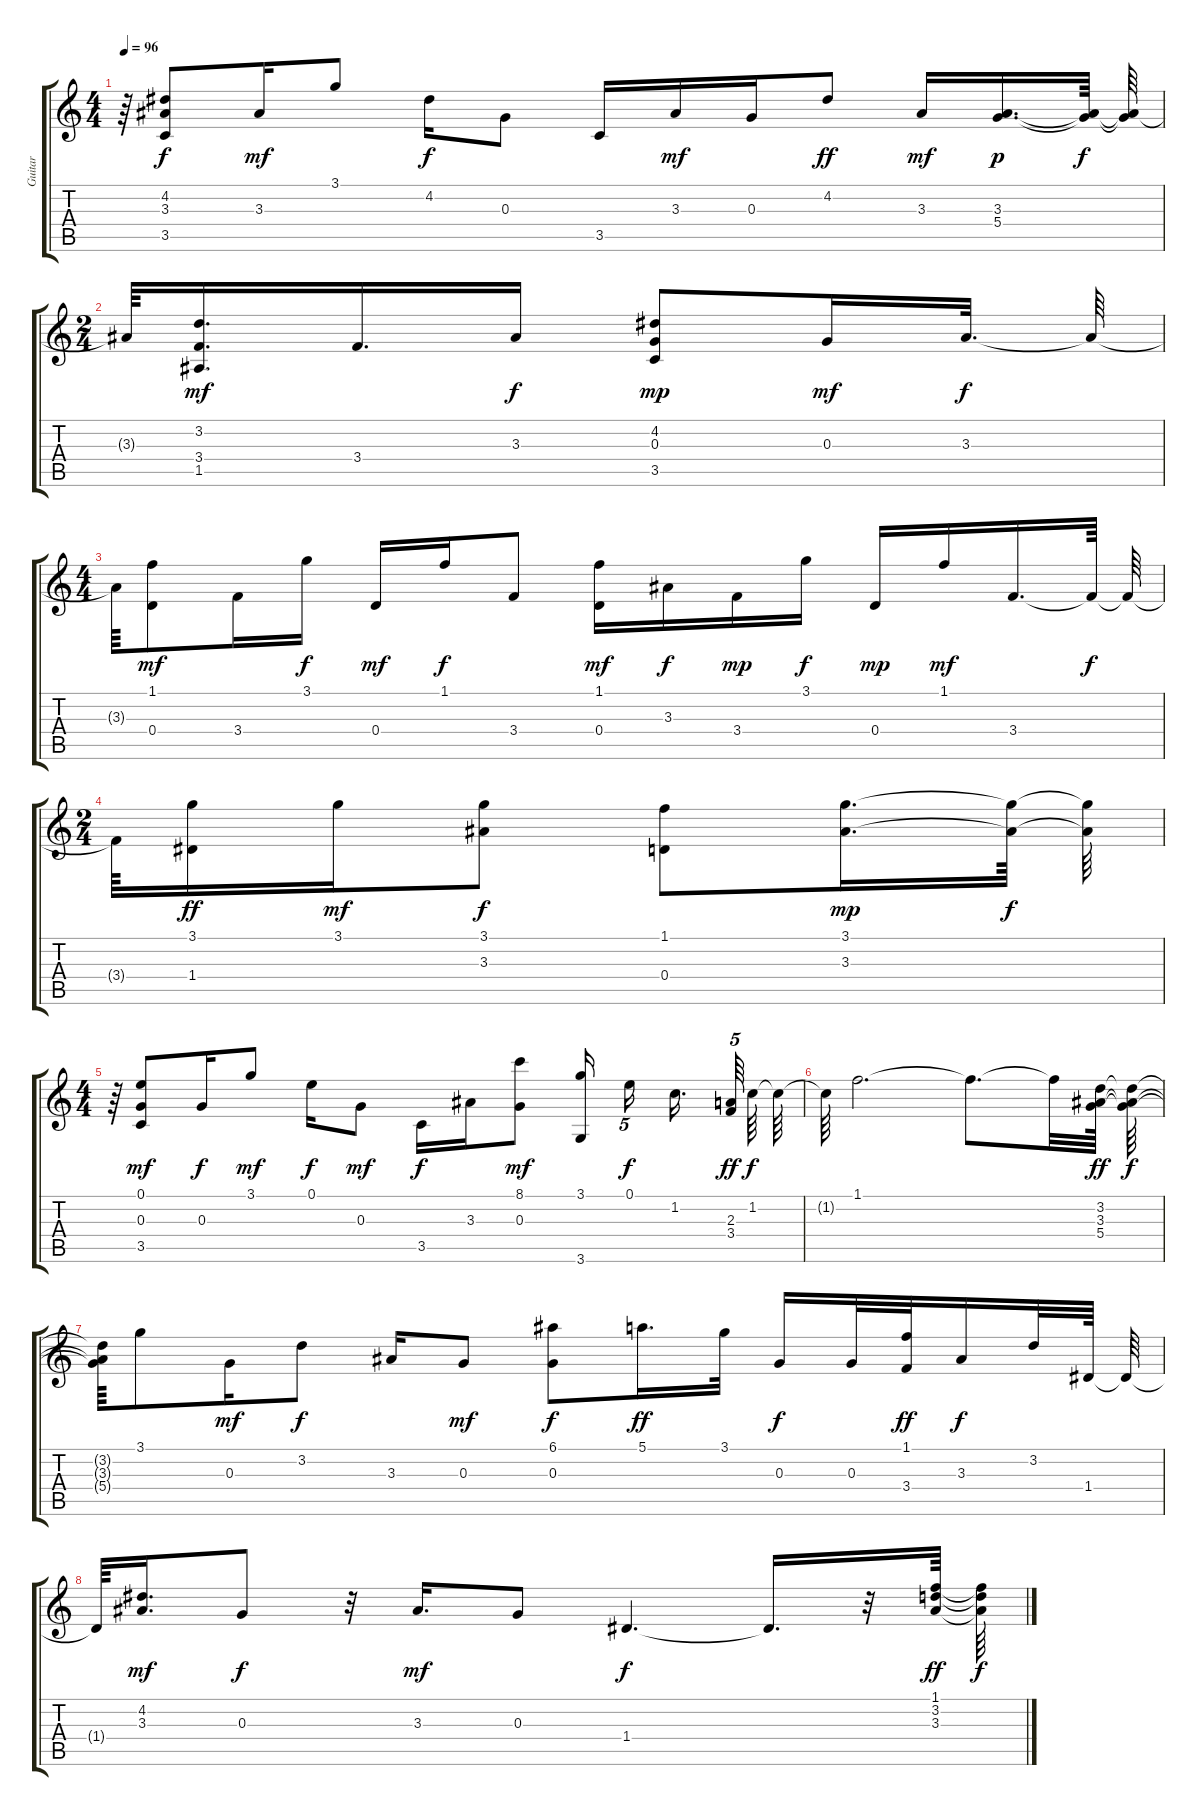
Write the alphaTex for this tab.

\track ("Guitar" "Guitar") {instrument acousticguitarnylon}
\staff {score tabs}
\tuning (E4 B3 G3 D3 A2 E2) {hide}
\ts (4 4)
\tempo 96
\clef g2
\ks c
r.64{dy f} (4.2 3.3 3.5).8 3.3.16{dy mf} 3.1.8 4.2.16{dy f} 0.3.8 3.5.16 3.3.16{dy mf} 0.3.16 4.2.8{dy ff} 3.3.16{dy mf} (3.3 5.4).16{d dy p} (3.3{t} 5.4{t}).64{dy f} (3.3{t} 5.4{t}).64 |
\ts (2 4)
3.3{t}.64 (3.2 3.4 1.5).16{d dy mf} 3.4.16{d} 3.3.16{dy f} (4.2 0.3 3.5).8{dy mp} 0.3.16{dy mf} 3.3.32{d dy f} 3.3{t}.64 |
\ts (4 4)
3.3{t}.64 (1.1 0.4).8{dy mf} 3.4.16 3.1.16{dy f} 0.4.16{dy mf} 1.1.16{dy f} 3.4.8 (1.1 0.4).16{dy mf} 3.3.16{dy f} 3.4.16{dy mp} 3.1.16{dy f} 0.4.16{dy mp} 1.1.16{dy mf} 3.4.16{d} 3.4{t}.64{dy f} 3.4{t}.64 |
\ts (2 4)
3.4{t}.64 (3.1 1.4).16{dy ff} 3.1.16{dy mf} (3.1 3.3).8{dy f} (1.1 0.4).8 (3.1 3.3).16{d dy mp} (3.1{t} 3.3{t}).64{dy f} (3.1{t} 3.3{t}).64 |
\ts (4 4)
r.64 (0.1 0.3 3.5).8{dy mf} 0.3.16{dy f} 3.1.8{dy mf} 0.1.16{dy f} 0.3.8{dy mf} 3.5.16{dy f} 3.3.16 (8.1 0.3).8{dy mf} (3.1 3.6).16{beam splitsecondary} 0.1.16{tu (5 4) dy f beam splitsecondary} 1.2.16{d beam splitsecondary} (2.3 3.4).64{tu (5 4) dy ff} 1.2.64{dy f} 1.2{t}.64 |
1.2{t}.64 1.1.2{d} 1.1{t}.8{d} 1.1{t}.32 (3.2 3.3 5.4).64{dy ff} (3.2{t} 3.3{t} 5.4{t}).64{dy f} |
(3.2{t} 3.3{t} 5.4{t}).64 3.1.8 0.3.16{dy mf} 3.2.8{dy f} 3.3.16 0.3.8{dy mf} (6.1 0.3).8{dy f} 5.1.16{d dy ff} 3.1.32 0.3.16{dy f} 0.3.32 (1.1 3.4).32{dy ff} 3.3.16{dy f} 3.2.32 1.4.64 1.4{t}.64 |
1.4{t}.64 (4.2 3.3).16{d dy mf} 0.3.8{dy f} r.32 3.3.16{d dy mf} 0.3.8 1.4.4{d dy f} 1.4{t}.16{d} r.32 (1.1 3.2 3.3).64{dy ff} (1.1{t} 3.2{t} 3.3{t}).64{dy f}
